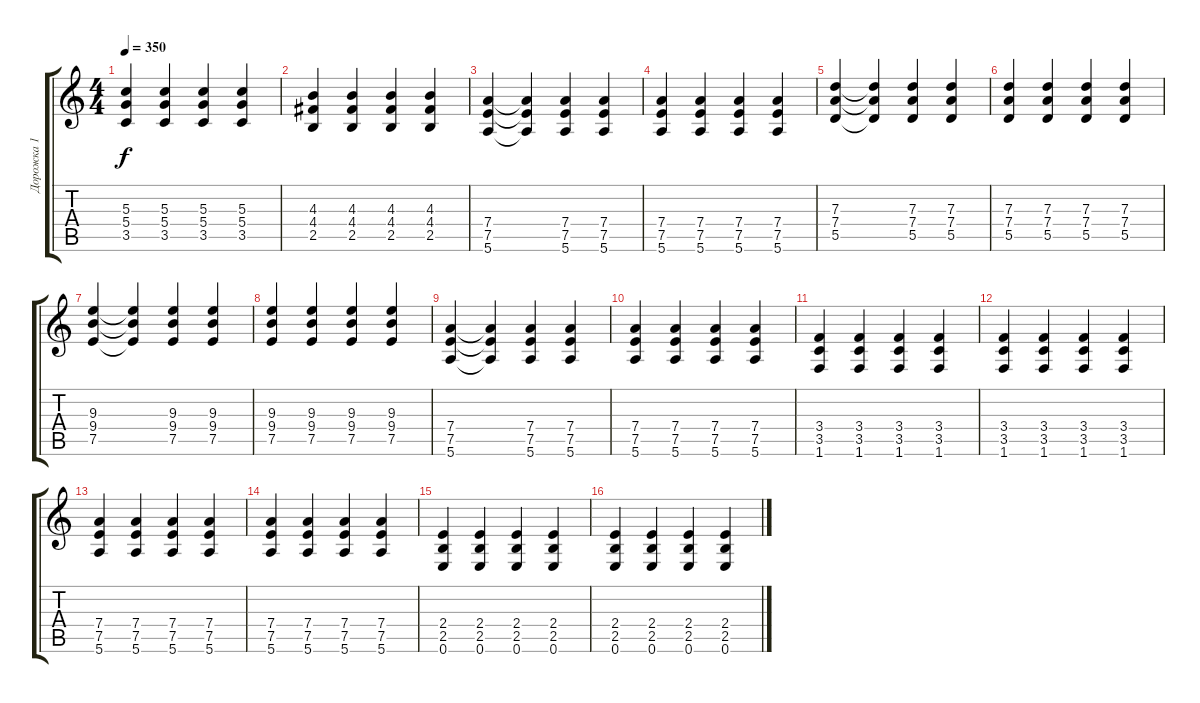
\track ("Дорожка 1" "Дорожка 1") {instrument overdrivenguitar}
\staff {score tabs}
\tuning (E4 B3 G3 D3 A2 E2) {hide}
\ts (4 4)
\tempo 350
\clef g2
\ks c
(5.3 5.4 3.5).4{dy f} (5.3 5.4 3.5).4 (5.3 5.4 3.5).4 (5.3 5.4 3.5).4 |
(4.3 4.4 2.5).4 (4.3 4.4 2.5).4 (4.3 4.4 2.5).4 (4.3 4.4 2.5).4 |
(7.4 7.5 5.6).4 (7.4{t} 7.5{t} 5.6{t}).4 (7.4 7.5 5.6).4 (7.4 7.5 5.6).4 |
(7.4 7.5 5.6).4 (7.4 7.5 5.6).4 (7.4 7.5 5.6).4 (7.4 7.5 5.6).4 |
(7.3 7.4 5.5).4 (7.3{t} 7.4{t} 5.5{t}).4 (7.3 7.4 5.5).4 (7.3 7.4 5.5).4 |
(7.3 7.4 5.5).4 (7.3 7.4 5.5).4 (7.3 7.4 5.5).4 (7.3 7.4 5.5).4 |
(9.3 9.4 7.5).4 (9.3{t} 9.4{t} 7.5{t}).4 (9.3 9.4 7.5).4 (9.3 9.4 7.5).4 |
(9.3 9.4 7.5).4 (9.3 9.4 7.5).4 (9.3 9.4 7.5).4 (9.3 9.4 7.5).4 |
(7.4 7.5 5.6).4 (7.4{t} 7.5{t} 5.6{t}).4 (7.4 7.5 5.6).4 (7.4 7.5 5.6).4 |
(7.4 7.5 5.6).4 (7.4 7.5 5.6).4 (7.4 7.5 5.6).4 (7.4 7.5 5.6).4 |
(3.4 3.5 1.6).4 (3.4 3.5 1.6).4 (3.4 3.5 1.6).4 (3.4 3.5 1.6).4 |
(3.4 3.5 1.6).4 (3.4 3.5 1.6).4 (3.4 3.5 1.6).4 (3.4 3.5 1.6).4 |
(7.4 7.5 5.6).4 (7.4 7.5 5.6).4 (7.4 7.5 5.6).4 (7.4 7.5 5.6).4 |
(7.4 7.5 5.6).4 (7.4 7.5 5.6).4 (7.4 7.5 5.6).4 (7.4 7.5 5.6).4 |
(2.4 2.5 0.6).4 (2.4 2.5 0.6).4 (2.4 2.5 0.6).4 (2.4 2.5 0.6).4 |
(2.4 2.5 0.6).4 (2.4 2.5 0.6).4 (2.4 2.5 0.6).4 (2.4 2.5 0.6).4
